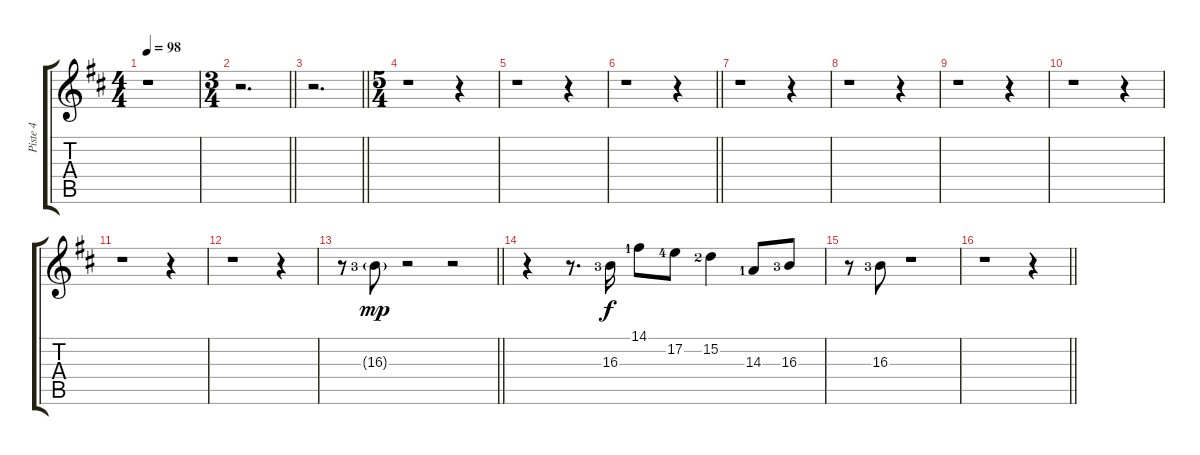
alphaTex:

\track ("Piste 4" "Piste 4") {instrument trumpet}
\staff {score tabs}
\tuning (E4 B3 G3 D3 A2 E2) {hide}
\ts (4 4)
\tempo 98
\clef g2
\ks bminor
r.1{dy mp instrument trumpet} |
\ts (3 4)
\barLineRight lightlight
r.2{d} |
\barLineRight lightlight
r.2{d} |
\ts (5 4)
r.1 r.4 |
r.1 r.4 |
\barLineRight lightlight
r.1 r.4 |
r.1 r.4 |
r.1 r.4 |
r.1 r.4 |
r.1 r.4 |
r.1 r.4 |
r.1 r.4 |
\barLineRight lightlight
r.8{volume 12 balance 8 instrument trumpet} 16.3{g lf 4}.8 r.2 r.2 |
r.4{volume 13 balance 8 instrument trumpet} r.8{d} 16.3{lf 4}.16{dy f} 14.1{lf 2}.8 17.2{lf 5}.8 15.2{lf 3}.4 14.3{lf 2}.8 16.3{lf 4}.8 |
r.8 16.3{lf 4}.8 r.1 |
\barLineRight lightlight
r.1 r.4
